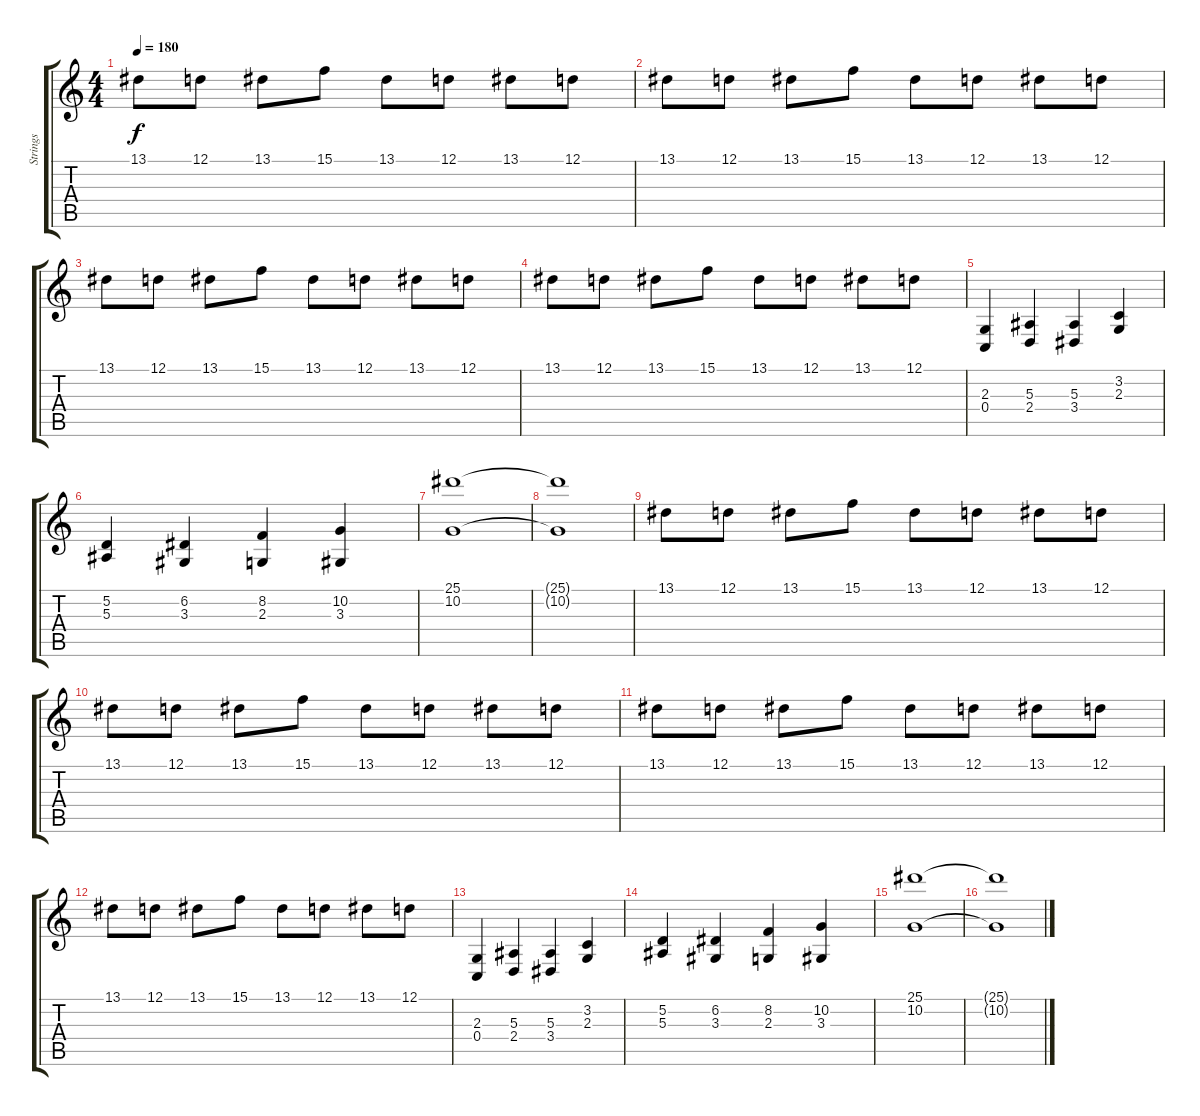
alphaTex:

\track ("Strings" "Strings") {instrument stringensemble1}
\staff {score tabs}
\tuning (D4 A3 F3 C3 G2 C2) {hide}
\ts (4 4)
\tempo 180
\clef g2
\ks c
13.1.8{dy f} 12.1.8 13.1.8 15.1.8 13.1.8 12.1.8 13.1.8 12.1.8 |
13.1.8 12.1.8 13.1.8 15.1.8 13.1.8 12.1.8 13.1.8 12.1.8 |
13.1.8 12.1.8 13.1.8 15.1.8 13.1.8 12.1.8 13.1.8 12.1.8 |
13.1.8 12.1.8 13.1.8 15.1.8 13.1.8 12.1.8 13.1.8 12.1.8 |
(2.3 0.4).4{volume 16} (5.3 2.4).4 (5.3 3.4).4 (3.2 2.3).4 |
(5.2 5.3).4 (6.2 3.3).4 (8.2 2.3).4 (10.2 3.3).4 |
(25.1 10.2).1 |
(25.1{t} 10.2{t}).1 |
13.1.8 12.1.8 13.1.8 15.1.8 13.1.8 12.1.8 13.1.8 12.1.8 |
13.1.8 12.1.8 13.1.8 15.1.8 13.1.8 12.1.8 13.1.8 12.1.8 |
13.1.8 12.1.8 13.1.8 15.1.8 13.1.8 12.1.8 13.1.8 12.1.8 |
13.1.8 12.1.8 13.1.8 15.1.8 13.1.8 12.1.8 13.1.8 12.1.8 |
(2.3 0.4).4{volume 16} (5.3 2.4).4 (5.3 3.4).4 (3.2 2.3).4 |
(5.2 5.3).4 (6.2 3.3).4 (8.2 2.3).4 (10.2 3.3).4 |
(25.1 10.2).1 |
(25.1{t} 10.2{t}).1
